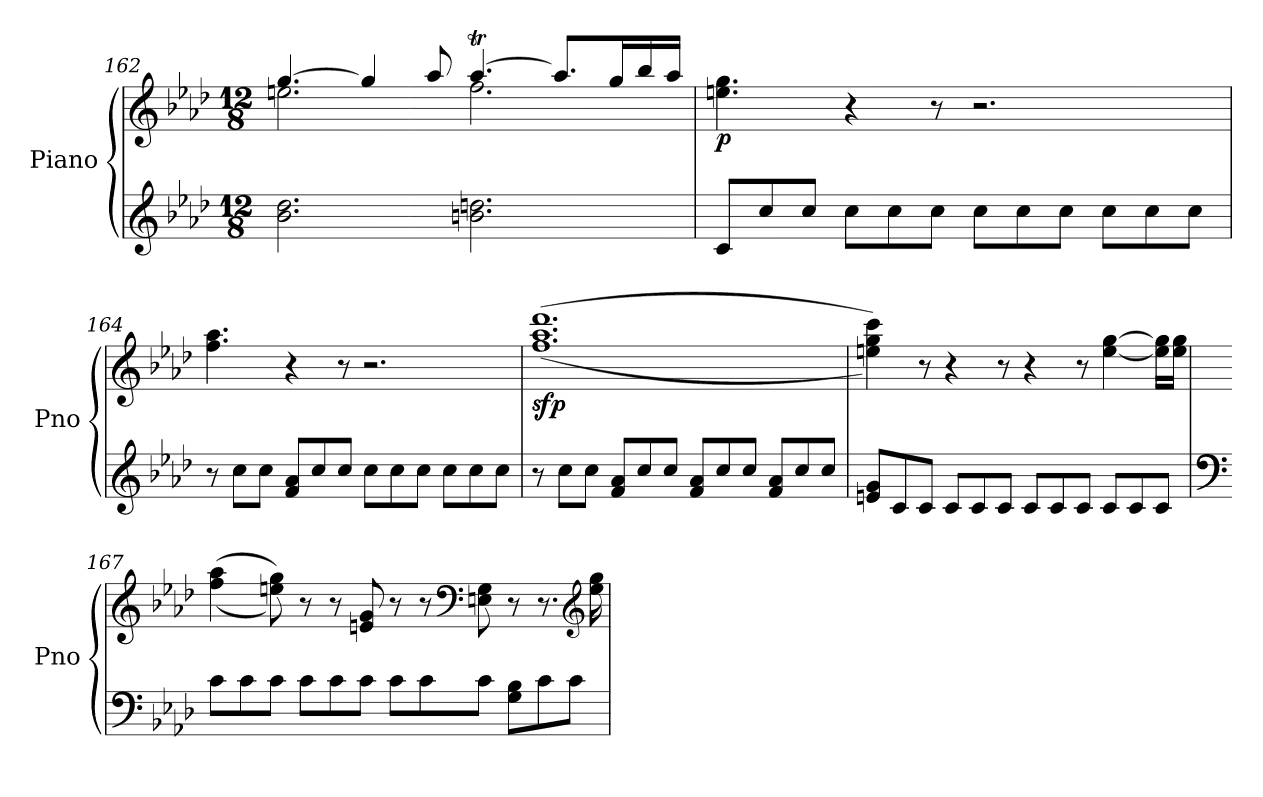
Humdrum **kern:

**kern	**kern	**dynam
*part1	*part1	*part1
*staff2	*staff1	*staff1/2
*I"Piano	*	*
*I'Pno	*	*
*clefG2	*clefG2	*
*k[b-e-a-d-]	*k[b-e-a-d-]	*
*A-:	*A-:	*
*M12/8	*M12/8	*
=162	=162	=162
*	*^	*
2.b-\ 2.dd-\	[4.gg/	2.een\	.
.	4gg/]	.	.
.	8aa-/	.	.
2.bn\ 2.ddn\	[4.aa-T/	2.ff\	.
.	8.aa-/L]	.	.
.	16gg/L	.	.
.	16bb-/	.	.
.	16aa-/JJ	.	.
*	*v	*v	*
=163	=163	=163
!	!	!LO:DY:b
8c/L	4.een\ 4.gg\	p
8cc/	.	.
8cc/J	.	.
8cc\L	4r	.
8cc\	.	.
8cc\J	8r	.
8cc\L	2.r	.
8cc\	.	.
8cc\J	.	.
8cc\L	.	.
8cc\	.	.
8cc\J	.	.
=164	=164	=164
8r	4.ff\ 4.aa-\	.
8cc\L	.	.
8cc\J	.	.
8f/ 8a-/L	4r	.
8cc/	.	.
8cc/J	8r	.
8cc\L	2.r	.
8cc\	.	.
8cc\J	.	.
8cc\L	.	.
8cc\	.	.
8cc\J	.	.
=165	=165	=165
!	!	!LO:DY:b
8r	(>(>1.ff 1.aa- 1.ddd-	sfp
8cc\L	.	.
8cc\J	.	.
8f/ 8a-/L	.	.
8cc/	.	.
8cc/J	.	.
8f/ 8a-/L	.	.
8cc/	.	.
8cc/J	.	.
8f/ 8a-/L	.	.
8cc/	.	.
8cc/J	.	.
=166	=166	=166
8en/ 8g/L	4een\ 4gg\ 4ccc\))	.
8c/	.	.
8c/J	8r	.
8c/L	4r	.
8c/	.	.
8c/J	8r	.
8c/L	4r	.
8c/	.	.
8c/J	8r	.
8c/L	[4ee\ [4gg\	.
8c/	.	.
8c/J	16ee\] 16gg\]LL	.
.	16ee\ 16gg\JJ	.
=167	=167	=167
*clefF4	*	*
8c\L	(>(>4ff\ 4aa-\	.
8c\	.	.
8c\J	8een\ 8gg\))	.
8c\L	8r	.
8c\	8r	.
8c\J	8en/ 8g/	.
8c\L	8r	.
8c\	8r	.
*	*clefF4	*
8c\J	8En\ 8G\	.
8G\ 8B-\L	8r	.
8c\	8.r	.
8c\J	.	.
*	*clefG2	*
.	16ee\ 16gg\	.
=	=	=
*-	*-	*-
